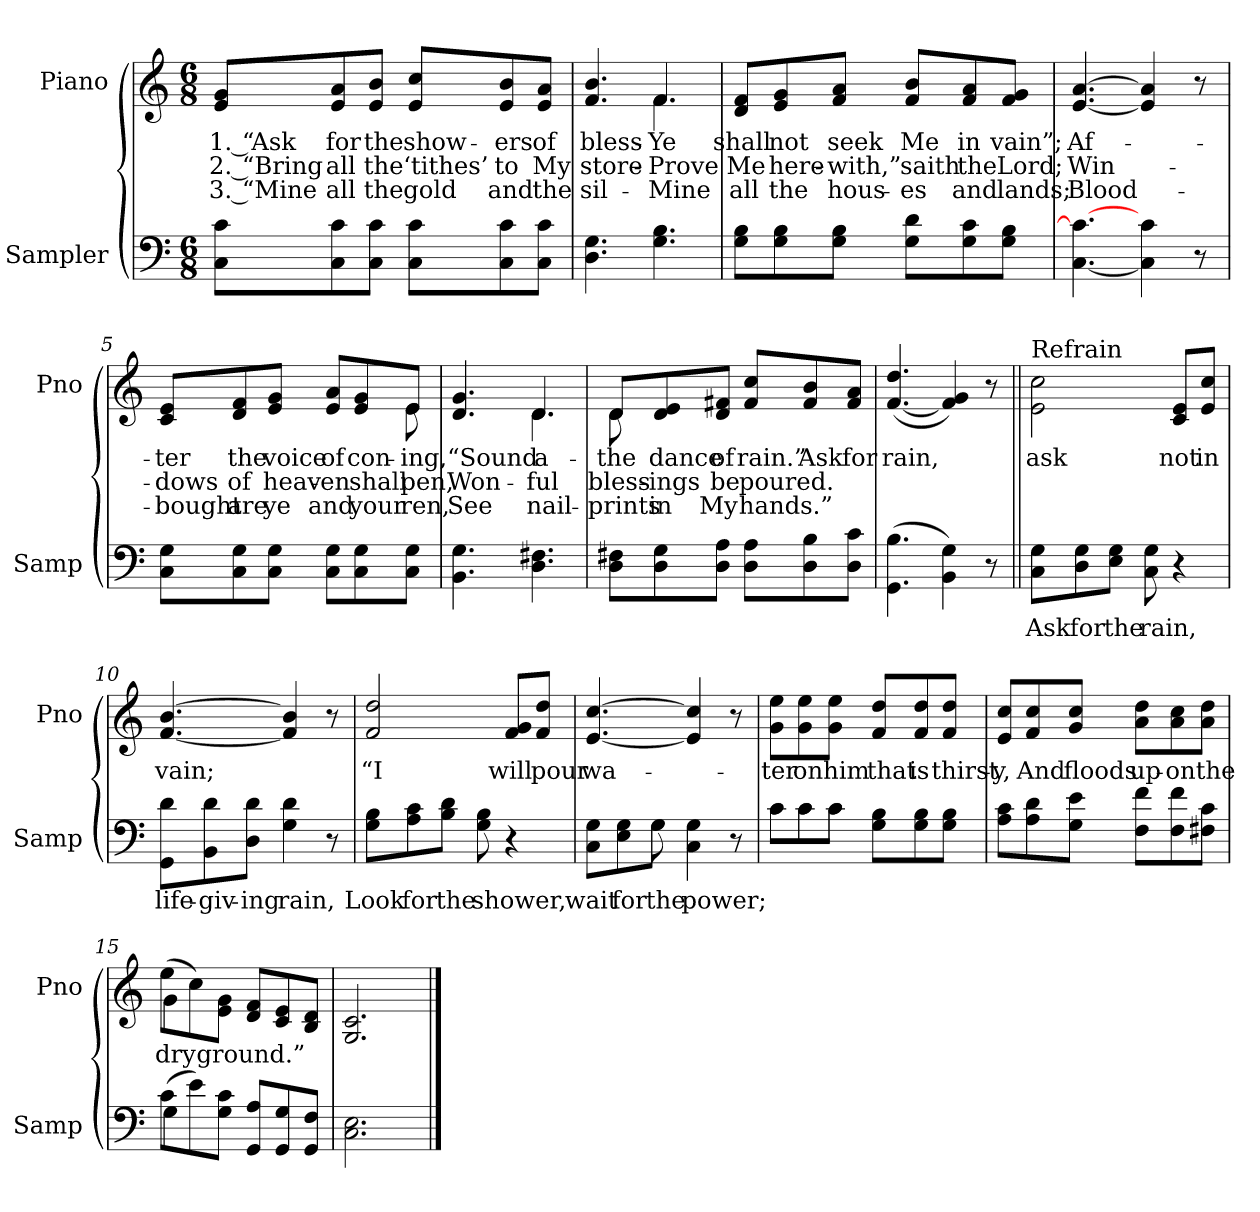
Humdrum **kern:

**kern	**text	**kern	**text	**text	**text
*part2	*part2	*part1	*part1	*part1	*part1
*staff2	*staff2	*staff1	*staff1	*staff1	*staff1
*I"Sampler	*	*I"Piano	*	*	*
*I'Samp	*	*I'Pno	*	*	*
*clefF4	*	*clefG2	*	*	*
*M6/8	*	*M6/8	*	*	*
=1	=1	=1	=1	=1	=1
8C\ 8c\L	.	8e/ 8g/L	1. “Ask	2. “Bring	3. “Mine
8C\ 8c\	.	8e/ 8a/	for	all	all
8C\ 8c\J	.	8e/ 8b/J	the	the	the
8C\ 8c\L	.	8e/ 8cc/L	show-	‘tithes’	gold
8C\ 8c\	.	8e/ 8b/	-ers	to	and
8C\ 8c\J	.	8e/ 8a/J	of	My	the
=2	=2	=2	=2	=2	=2
*	*	*^	*	*	*
4.D 4.G	.	4.f 4.b	4.ryy	bless-	store-	sil-
4.G 4.B	.	4.f/	4.f	Ye	Prove	Mine
*	*	*v	*v	*	*	*
=3	=3	=3	=3	=3	=3
8G\ 8B\L	.	8d/ 8f/L	shall	Me	all
8G\ 8B\	.	8e/ 8g/	not	here-	the
8G\ 8B\J	.	8f/ 8a/J	seek	-with,”	hous-
8G\ 8d\L	.	8f/ 8b/L	Me	saith	-es
8G\ 8c\	.	8f/ 8a/	in	the	and
8G\ 8B\J	.	8f/ 8g/J	vain”;	Lord;	lands;
=4	=4	=4	=4	=4	=4
[4.C 4.c_	.	[4.e [4.a	Af-	Win-	Blood-
4C] 4c	.	4e] 4a]	.	.	.
8r	.	8r	.	.	.
=5	=5	=5	=5	=5	=5
*	*	*^	*	*	*
8C\ 8G\L	.	8c/ 8e/L	8ryy	-ter	-dows	-bought
*	*	*v	*v	*	*	*
8C\ 8G\	.	8d/ 8f/	the	of	are
8C\ 8G\J	.	8e/ 8g/J	voice	heav-	ye
8C\ 8G\L	.	8e/ 8a/L	of	-en	and
8C\ 8G\	.	8e/ 8g/	con-	shall	your
*	*	*^	*	*	*
8C\ 8G\J	.	8e/J	8e	-ing,	-pen,	-ren,
=6	=6	=6	=6	=6	=6	=6
4.BB 4.G	.	4.d 4.g	4.ryy	“Sound	Won-	See
4.D 4.F#X	.	4.d/	4.d	a-	-ful	nail-
=7	=7	=7	=7	=7	=7	=7
8D\ 8F#X\L	.	8d/L	8d	the	bless-	-prints
8D\ 8G\	.	8d/ 8e/	2ryy	-dance	-ings	in
8D\ 8A\J	.	8d/ 8f#X/J	.	of	be	My
8D\ 8A\L	.	8f#/ 8cc/L	.	rain.”	poured.	hands.”
8D\ 8B\	.	8f#/ 8b/	.	Ask	.	.
8D\ 8c\J	.	8f#/ 8a/J	8ryy	for	.	.
*	*	*v	*v	*	*	*
=8	=8	=8	=8	=8	=8
(4.GG 4.B	.	([4.f 4.dd	rain,	.	.
4BB 4G)	.	4f] 4g)	.	.	.
8r	.	8r	.	.	.
=9||	=9||	=9||	=9||	=9||	=9||
!	!	!LO:TX:t=Refrain	!	!	!
8C\ 8G\L	Ask	2e\ 2cc\	ask	.	.
8D\ 8G\	for	.	.	.	.
8E\ 8G\J	the	.	.	.	.
8C 8G	rain,	.	.	.	.
4r	.	8c/ 8e/L	not	.	.
.	.	8e/ 8cc/J	in	.	.
=10	=10	=10	=10	=10	=10
8GG\ 8d\L	life-	[4.f [4.b	vain;	.	.
8BB\ 8d\	-giv-	.	.	.	.
8D\ 8d\J	-ing	.	.	.	.
4G 4d	rain,	4f] 4b]	.	.	.
8r	.	8r	.	.	.
=11	=11	=11	=11	=11	=11
8G\ 8B\L	Look	2f 2dd	“I	.	.
8A\ 8c\	for	.	.	.	.
8B\ 8d\J	the	.	.	.	.
8G 8B	shower,	.	.	.	.
4r	.	8f/ 8g/L	will	.	.
.	.	8f/ 8dd/J	pour	.	.
=12	=12	=12	=12	=12	=12
*^	*	*	*	*	*
8C\ 8G\L	4ryy	wait	[4.e [4.cc	wa-	.	.
8E\ 8G\	.	for	.	.	.	.
8G\J	8G	the	.	.	.	.
4C 4G	4.ryy	power;	4e] 4cc]	.	.	.
8r	.	.	8r	.	.	.
=13	=13	=13	=13	=13	=13	=13
8c\L	8c\L	.	8g\ 8ee\L	-ter	.	.
8c\	8c\	.	8g\ 8ee\	on	.	.
8c\J	8c\J	.	8g\ 8ee\J	him	.	.
8G\ 8B\L	4.ryy	.	8f/ 8dd/L	that	.	.
8G\ 8B\	.	.	8f/ 8dd/	is	.	.
8G\ 8B\J	.	.	8f/ 8dd/J	thirst-	.	.
*v	*v	*	*	*	*	*
=14	=14	=14	=14	=14	=14
8A\ 8c\L	.	8e/ 8cc/L	-y,	.	.
8A\ 8d\	.	8f/ 8cc/	And	.	.
8G\ 8e\J	.	8g/ 8cc/J	floods	.	.
8F\ 8f\L	.	8a\ 8dd\L	up-	.	.
8F\ 8f\	.	8a\ 8cc\	-on	.	.
8F#X\ 8c\J	.	8a\ 8dd\J	the	.	.
=15	=15	=15	=15	=15	=15
*^	*	*^	*	*	*
(8c\L	4G	.	(8ee\L	4g	dry	.	.
8e\)	.	.	8cc\)	.	.	.	.
8G\ 8c\J	2ryy	.	8e\ 8g\J	2ryy	ground.”	.	.
8GG/ 8A/L	.	.	8d/ 8f/L	.	.	.	.
8GG/ 8G/	.	.	8c/ 8e/	.	.	.	.
8GG/ 8F/J	.	.	8B/ 8d/J	.	.	.	.
*v	*v	*	*	*	*	*	*
*	*	*v	*v	*	*	*
=16	=16	=16	=16	=16	=16
2.C 2.E	.	2.G 2.c	.	.	.
==	==	==	==	==	==
*-	*-	*-	*-	*-	*-
